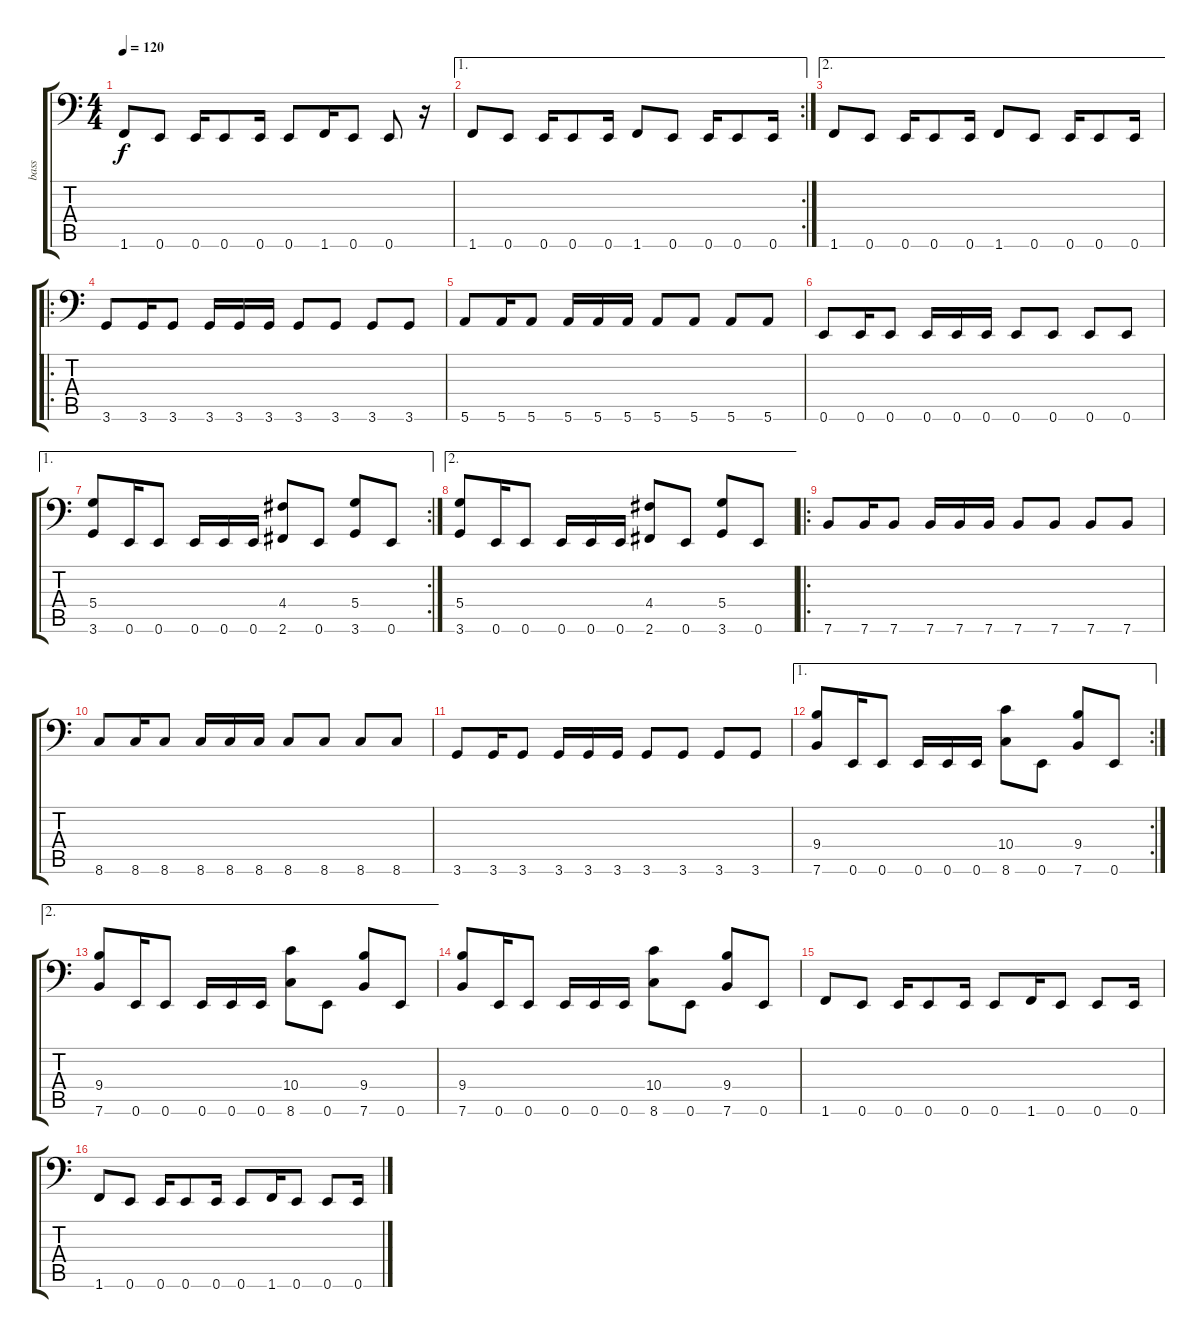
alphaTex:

\track ("bass" "bass") {instrument slapbass1}
\staff {score tabs}
\tuning (E3 B2 G2 D2 A1 E1) {hide}
\ts (4 4)
\tempo 120
\clef f4
\ks c
1.6.8{dy f} 0.6.8 0.6.16 0.6.8 0.6.16 0.6.8 1.6.16 0.6.8 0.6.8 r.16 |
\ae 1
\rc 2
1.6.8 0.6.8 0.6.16 0.6.8 0.6.16 1.6.8 0.6.8 0.6.16 0.6.8 0.6.16 |
\ae 2
1.6.8 0.6.8 0.6.16 0.6.8 0.6.16 1.6.8 0.6.8 0.6.16 0.6.8 0.6.16 |
\ro
3.6.8 3.6.16 3.6.8 3.6.16 3.6.16 3.6.16 3.6.8 3.6.8 3.6.8 3.6.8 |
5.6.8 5.6.16 5.6.8 5.6.16 5.6.16 5.6.16 5.6.8 5.6.8 5.6.8 5.6.8 |
0.6.8 0.6.16 0.6.8 0.6.16 0.6.16 0.6.16 0.6.8 0.6.8 0.6.8 0.6.8 |
\ae 1
\rc 2
(5.4 3.6).8 0.6.16 0.6.8 0.6.16 0.6.16 0.6.16 (4.4 2.6).8 0.6.8 (5.4 3.6).8 0.6.8 |
\ae 2
(5.4 3.6).8 0.6.16 0.6.8 0.6.16 0.6.16 0.6.16 (4.4 2.6).8 0.6.8 (5.4 3.6).8 0.6.8 |
\ro
7.6.8 7.6.16 7.6.8 7.6.16 7.6.16 7.6.16 7.6.8 7.6.8 7.6.8 7.6.8 |
8.6.8 8.6.16 8.6.8 8.6.16 8.6.16 8.6.16 8.6.8 8.6.8 8.6.8 8.6.8 |
3.6.8 3.6.16 3.6.8 3.6.16 3.6.16 3.6.16 3.6.8 3.6.8 3.6.8 3.6.8 |
\ae 1
\rc 2
(9.4 7.6).8 0.6.16 0.6.8 0.6.16 0.6.16 0.6.16 (10.4 8.6).8 0.6.8 (9.4 7.6).8 0.6.8 |
\ae 2
(9.4 7.6).8 0.6.16 0.6.8 0.6.16 0.6.16 0.6.16 (10.4 8.6).8 0.6.8 (9.4 7.6).8 0.6.8 |
(9.4 7.6).8{instrument electricbasspick} 0.6.16 0.6.8 0.6.16 0.6.16 0.6.16 (10.4 8.6).8 0.6.8 (9.4 7.6).8 0.6.8{instrument slapbass1} |
1.6.8{instrument slapbass1} 0.6.8 0.6.16 0.6.8 0.6.16 0.6.8 1.6.16 0.6.8 0.6.8 0.6.16 |
1.6.8 0.6.8 0.6.16 0.6.8 0.6.16 0.6.8 1.6.16 0.6.8 0.6.8 0.6.16
